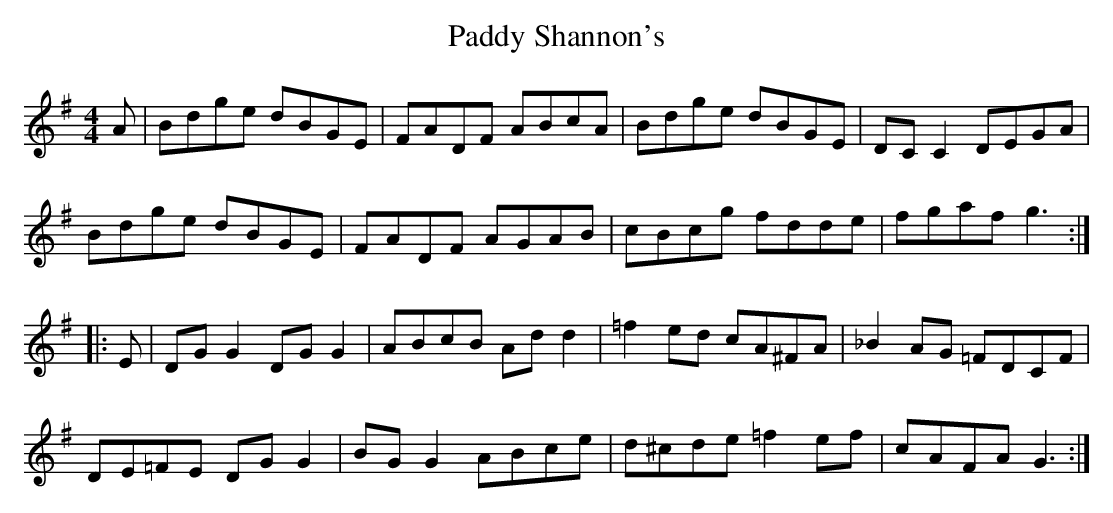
X:1
T: Paddy Shannon's
M: 4/4
L: 1/8
K: G
A | Bdge dBGE | FADF ABcA | Bdge dBGE | DC C2 DEGA |
Bdge dBGE | FADF AGAB | cBcg fdde | fgaf g3 :|
|:E | DG G2 DG G2 | ABcB Ad d2 | =f2 ed cA^FA | _B2 AG =FDCF |
DE=FE DG G2 | BG G2 ABce | d^cde =f2 ef | cAFA G3 :|
